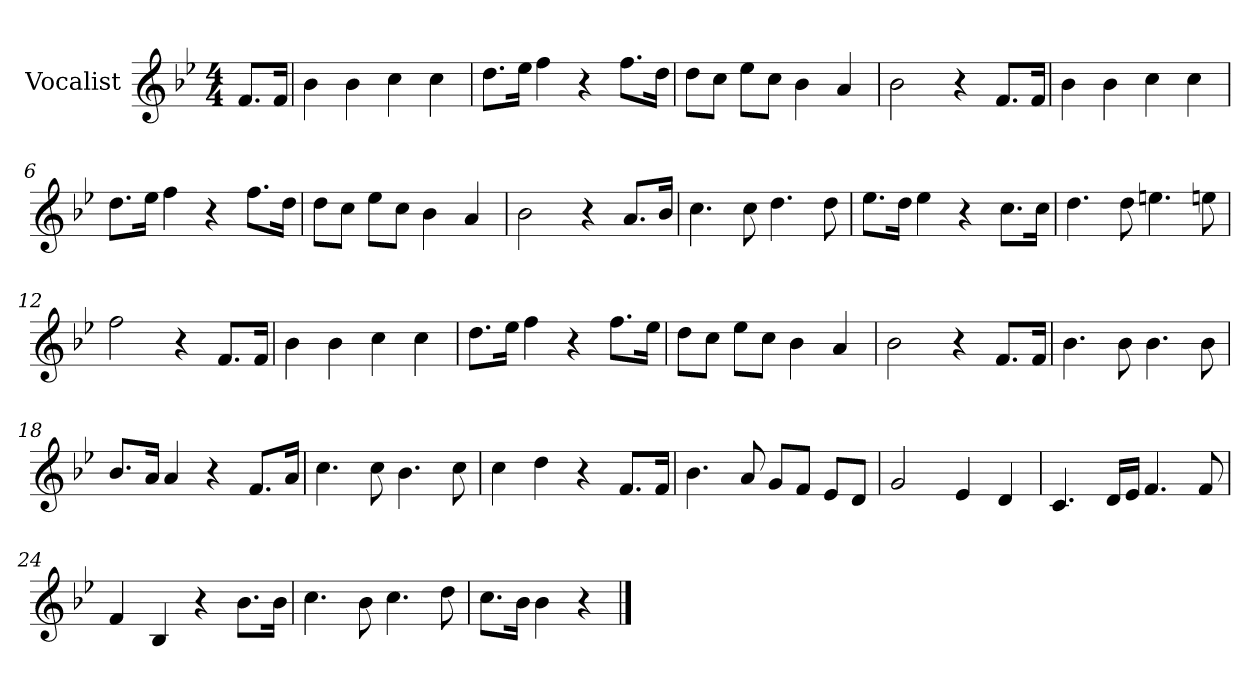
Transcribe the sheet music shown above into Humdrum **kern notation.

**kern
*part1
*staff1
*I"Vocalist
*k[b-e-]
*B-:
*M4/4
=
8.fL
16fJk
=1
4b-
4b-
4cc
4cc
=2
8.ddL
16ee-Jk
4ff
4r
8.ffL
16ddJk
=3
8ddL
8ccJ
8ee-L
8ccJ
4b-
4a
=4
2b-
4r
8.fL
16fJk
=5
4b-
4b-
4cc
4cc
=6
8.ddL
16ee-Jk
4ff
4r
8.ffL
16ddJk
=7
8ddL
8ccJ
8ee-L
8ccJ
4b-
4a
=8
2b-
4r
8.aL
16b-Jk
=9
4.cc
8cc
4.dd
8dd
=10
8.ee-L
16ddJk
4ee-
4r
8.ccL
16ccJk
=11
4.dd
8dd
4.een
8een
=12
2ff
4r
8.fL
16fJk
=13
4b-
4b-
4cc
4cc
=14
8.ddL
16ee-Jk
4ff
4r
8.ffL
16ee-Jk
=15
8ddL
8ccJ
8ee-L
8ccJ
4b-
4a
=16
2b-
4r
8.fL
16fJk
=17
4.b-
8b-
4.b-
8b-
=18
8.b-L
16aJk
4a
4r
8.fL
16aJk
=19
4.cc
8cc
4.b-
8cc
=20
4cc
4dd
4r
8.fL
16fJk
=21
4.b-
8a
8gL
8fJ
8e-L
8dJ
=22
2g
4e-
4d
=23
4.c
16dLL
16e-JJ
4.f
8f
=24
4f
4B-
4r
8.b-L
16b-Jk
=25
4.cc
8b-
4.cc
8dd
=26
8.ccL
16b-Jk
4b-
4r
==
*-
